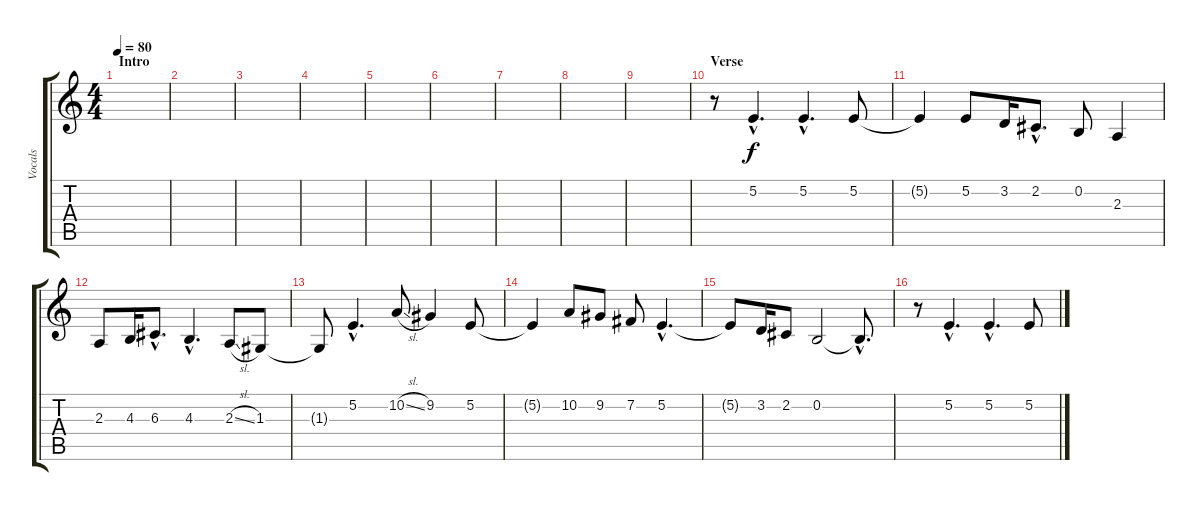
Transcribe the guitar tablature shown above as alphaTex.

\track ("Vocals" "Vocals") {instrument synthvoice}
\staff {score tabs}
\tuning (E4 B3 G3 D3 A2 E2) {hide}
\ts (4 4)
\section ("" "Intro")
\tempo 80
\clef g2
\ks c
|
|
|
|
|
|
|
|
|
\section ("" "Verse")
r.8 5.2{hac}.4{d} 5.2{hac}.4{d} 5.2.8 |
5.2{t}.4 5.2.8 3.2.16 2.2{hac}.8{d} 0.2.8 2.3.4 |
2.3.8 4.3.16 6.3{hac}.8{d} 4.3{hac}.4{d} 2.3{sl}.8 1.3.8 |
1.3{t}.8 5.2{hac}.4{d} 10.2{sl}.8 9.2.4 5.2.8 |
5.2{t}.4 10.2.8 9.2.8 7.2.8 5.2{hac}.4{d} |
5.2{t}.8 3.2.16 2.2.8 0.2.2 0.2{hac t}.8{d} |
r.8 5.2{hac}.4{d} 5.2{hac}.4{d} 5.2.8
